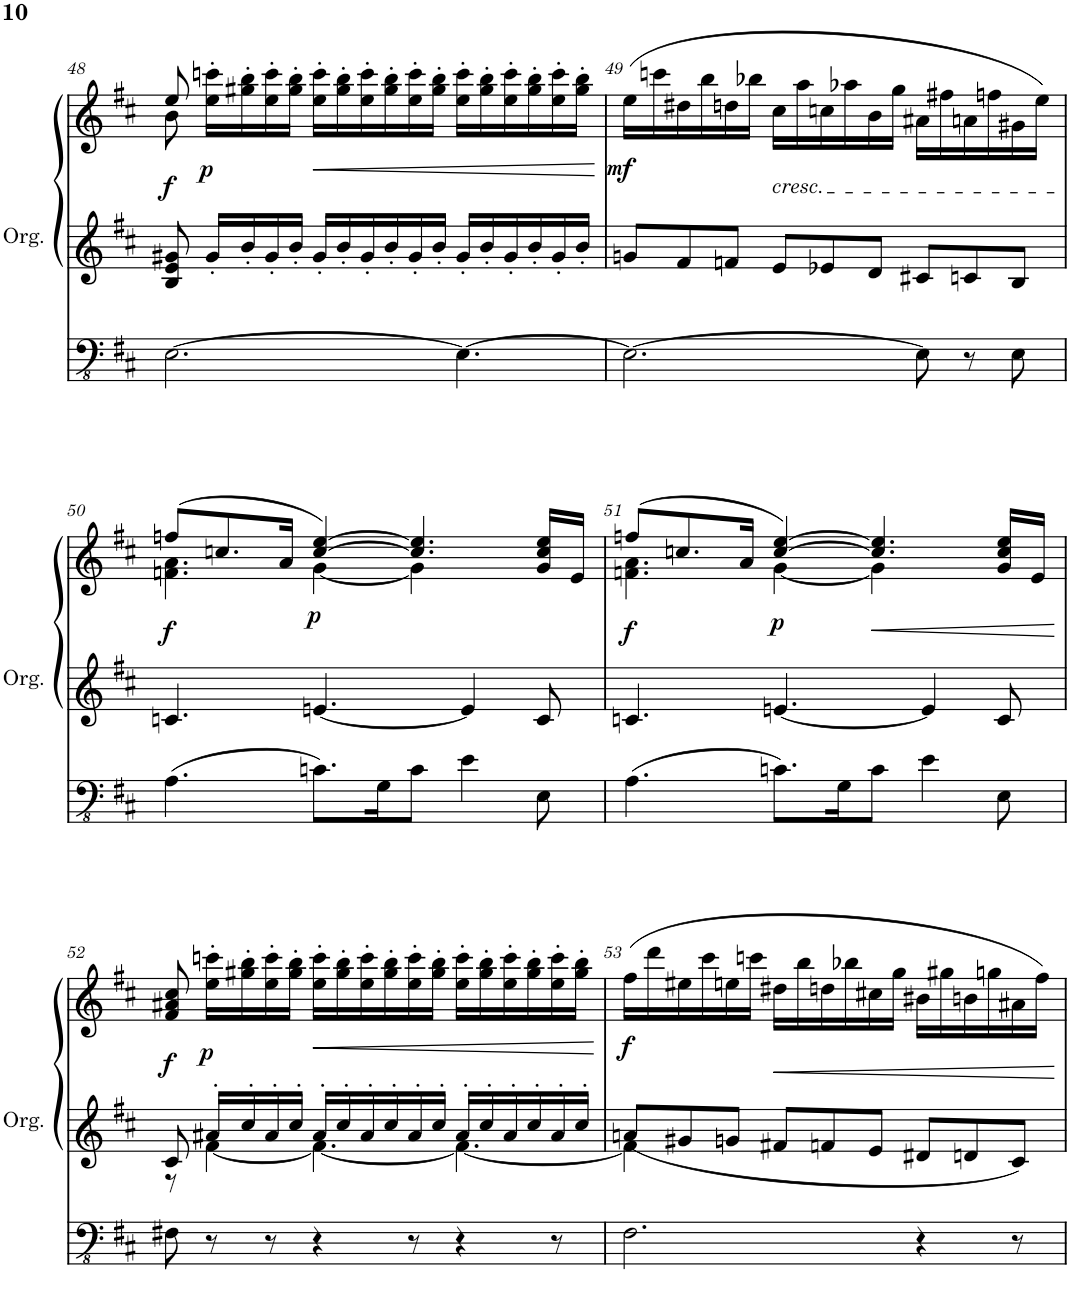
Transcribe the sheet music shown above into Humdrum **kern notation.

**kern	**kern	**kern	**dynam
*part1	*part1	*part1	*part1
*staff3	*staff2	*staff1	*staff1/2/3
*I"Orgue à tuyaux	*	*	*
*I'Org.	*	*	*
!!LO:PB:g=z
*clefFv4	*clefG2	*clefG2	*
*k[f#c#]	*k[f#c#]	*k[f#c#]	*
*M9/8	*M9/8	*M9/8	*
=48	=48	=48	=48
*	*	*^	*
!	!	!	!	!LO:DY:b
[2.EE\	8B/ 8e/ 8g#X/	8ee/	8b\	f
!	!	!	!	!LO:DY:b
.	16g#'/LL	16ee\' 16cccn\'LL	1ryy	p
.	16b'/	16gg#X\' 16bb\'	.	.
.	16g#'/	16ee\' 16ccc\'	.	.
.	16b'/JJ	16gg#\' 16bb\'JJ	.	.
!	!	!	!	!LO:HP:b
.	16g#'/LL	16ee\' 16ccc\'LL	.	<
.	16b'/	16gg#\' 16bb\'	.	.
.	16g#'/	16ee\' 16ccc\'	.	.
.	16b'/	16gg#\' 16bb\'	.	.
.	16g#'/	16ee\' 16ccc\'	.	.
.	16b'/JJ	16gg#\' 16bb\'JJ	.	.
4.EE\_	16g#'/LL	16ee\' 16ccc\'LL	.	.
.	16b'/	16gg#\' 16bb\'	.	.
.	16g#'/	16ee\' 16ccc\'	.	.
.	16b'/	16gg#\' 16bb\'	.	.
.	16g#'/	16ee\' 16ccc\'	.	.
.	16b'/JJ	16gg#\' 16bb\'JJ	.	.
*	*	*v	*v	*
.	.	.	[
=49	=49	=49	=49
!	!	!	!LO:DY:b
2.EE\_	8gn/L	(16ee\LL	mf
.	.	16cccn\	.
.	8f#/	16dd#X\	.
.	.	16bb\	.
.	8fn/J	16ddn\	.
.	.	16bb-X\JJ	.
!	!	!LO:TX:b:i:t=cresc.	!
.	8e/L	16cc#\LL	.
.	.	16aa\	.
.	8e-X/	16ccn\	.
.	.	16aa-X\	.
.	8d/J	16b\	.
.	.	16gg\JJ	.
8EE\]	8c#X/L	16a#X\LL	.
.	.	16ff#X\	.
8r	8cn/	16an\	.
.	.	16ffn\	.
8EE\	8B/J	16g#X\	.
.	.	16ee\JJ)	.
!!LO:LB:g=z
=50	=50	=50	=50
*	*	*^	*
!	!	!	!	!LO:DY:b
4.AA\	4.cn/	(8ffn/L	4.fn\ 4.a\	f
.	.	8.ccn/	.	.
.	.	16a/Jk	.	.
!	!	!	!	!LO:DY:b
8.Cn\L	[4.en/	[4cc/ [4ee/)	[4g\	p
16GG\K	.	.	.	.
8C\J	.	4.cc/] 4.ee/]	4g\]	.
4E\	4e/]	.	.	.
.	.	.	4ryy	.
8EE\	8c/	16g/ 16cc/ 16ee/LL	.	.
.	.	16e/JJ	.	.
=51	=51	=51	=51	=51
!	!	!	!	!LO:DY:b
4.AA\	4.cn/	(8ffn/L	4.fn\ 4.a\	f
.	.	8.ccn/	.	.
.	.	16a/Jk	.	.
!	!	!	!	!LO:DY:b
8.Cn\L	[4.en/	[4cc/ [4ee/)	[4g\	p
16GG\K	.	.	.	.
!	!	!	!	!LO:HP:b
8C\J	.	4.cc/] 4.ee/]	4g\]	<
4E\	4e/]	.	.	.
.	.	.	4ryy	.
8EE\	8c/	16g/ 16cc/ 16ee/LL	.	.
.	.	16e/JJ	.	.
*	*	*v	*v	*
.	.	.	[
!!LO:LB:g=z
=52	=52	=52	=52
*	*^	*	*
!	!	!	!	!LO:DY:b
8FF#X\	8c#/	8r	8f#/ 8a#X/ 8cc#/	f
!	!	!	!	!LO:DY:b
8r	16a#X'/LL	[4f#\	16ee\' 16cccn\'LL	p
.	16cc#'/	.	16gg#X\' 16bb\'	.
8r	16a#'/	.	16ee\' 16ccc\'	.
.	16cc#'/JJ	.	16gg#\' 16bb\'JJ	.
!	!	!	!	!LO:HP:b
4r	16a#'/LL	4.f#\_	16ee\' 16ccc\'LL	<
.	16cc#'/	.	16gg#\' 16bb\'	.
.	16a#'/	.	16ee\' 16ccc\'	.
.	16cc#'/	.	16gg#\' 16bb\'	.
8r	16a#'/	.	16ee\' 16ccc\'	.
.	16cc#'/JJ	.	16gg#\' 16bb\'JJ	.
4r	16a#'/LL	4.f#\_	16ee\' 16ccc\'LL	.
.	16cc#'/	.	16gg#\' 16bb\'	.
.	16a#'/	.	16ee\' 16ccc\'	.
.	16cc#'/	.	16gg#\' 16bb\'	.
8r	16a#'/	.	16ee\' 16ccc\'	.
.	16cc#'/JJ	.	16gg#\' 16bb\'JJ	.
*	*v	*v	*	*
.	.	.	[
=53	=53	=53	=53
*	*^	*	*
!	!	!	!	!LO:DY:b
2.FF#\	8an/L	4f#\]	(16ff#\LL	f
.	.	.	16ddd\	.
.	8g#X/	.	16ee#X\	.
.	.	.	16ccc#\	.
.	8gn/J	2..ryy	16een\	.
.	.	.	16cccn\JJ	.
!	!	!	!	!LO:HP:b
.	8f#X/L	.	16dd#X\LL	<
.	.	.	16bb\	.
.	8fn/	.	16ddn\	.
.	.	.	16bb-X\	.
.	8e/J	.	16cc#X\	.
.	.	.	16gg\JJ	.
4r	8d#X/L	.	16b#X\LL	.
.	.	.	16gg#X\	.
.	8dn/	.	16bn\	.
.	.	.	16ggn\	.
8r	8c#/J	.	16a#X\	.
.	.	.	16ff#\JJ)	.
*	*v	*v	*	*
.	.	.	[
=	=	=	=
*-	*-	*-	*-
